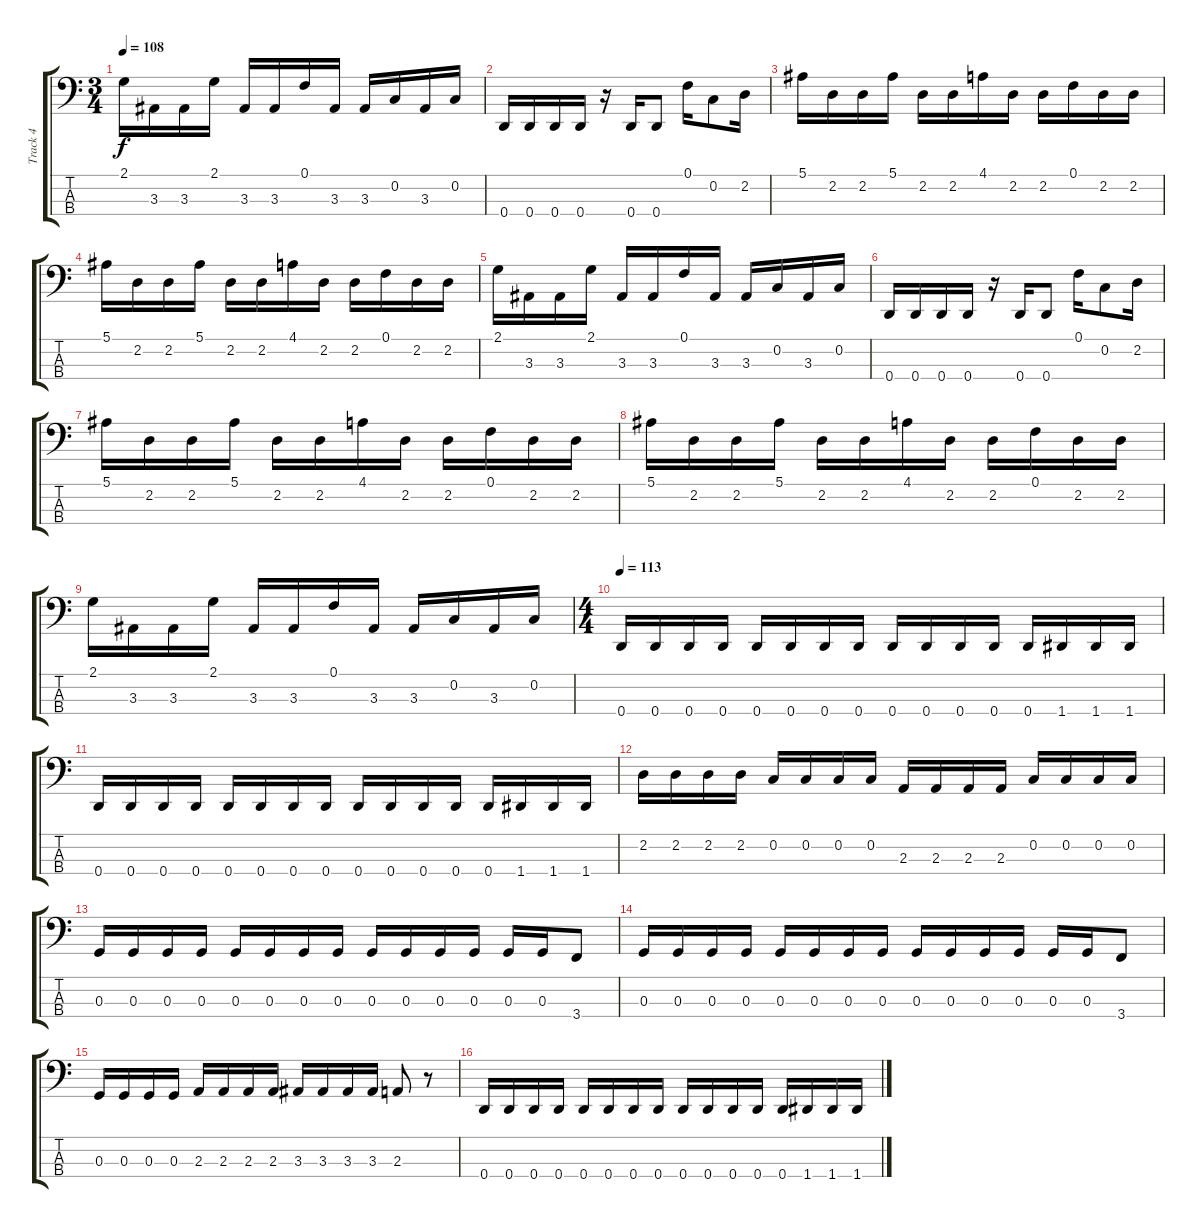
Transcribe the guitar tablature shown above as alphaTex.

\track ("Track 4" "Track 4") {instrument electricbassfinger}
\staff {score tabs}
\tuning (F2 C2 G1 D1) {hide}
\ts (3 4)
\tempo 108
\clef f4
\ks c
2.1.16{dy f} 3.3.16 3.3.16 2.1.16 3.3.16 3.3.16 0.1.16 3.3.16 3.3.16 0.2.16 3.3.16 0.2.16 |
0.4.16 0.4.16 0.4.16 0.4.16 r.16 0.4.16 0.4.8 0.1.16 0.2.8 2.2.16 |
5.1.16 2.2.16 2.2.16 5.1.16 2.2.16 2.2.16 4.1.16 2.2.16 2.2.16 0.1.16 2.2.16 2.2.16 |
5.1.16 2.2.16 2.2.16 5.1.16 2.2.16 2.2.16 4.1.16 2.2.16 2.2.16 0.1.16 2.2.16 2.2.16 |
2.1.16 3.3.16 3.3.16 2.1.16 3.3.16 3.3.16 0.1.16 3.3.16 3.3.16 0.2.16 3.3.16 0.2.16 |
0.4.16 0.4.16 0.4.16 0.4.16 r.16 0.4.16 0.4.8 0.1.16 0.2.8 2.2.16 |
5.1.16 2.2.16 2.2.16 5.1.16 2.2.16 2.2.16 4.1.16 2.2.16 2.2.16 0.1.16 2.2.16 2.2.16 |
5.1.16 2.2.16 2.2.16 5.1.16 2.2.16 2.2.16 4.1.16 2.2.16 2.2.16 0.1.16 2.2.16 2.2.16 |
2.1.16 3.3.16 3.3.16 2.1.16 3.3.16 3.3.16 0.1.16 3.3.16 3.3.16 0.2.16 3.3.16 0.2.16 |
\ts (4 4)
\tempo 113
0.4.16 0.4.16 0.4.16 0.4.16 0.4.16 0.4.16 0.4.16 0.4.16 0.4.16 0.4.16 0.4.16 0.4.16 0.4.16 1.4.16 1.4.16 1.4.16 |
0.4.16 0.4.16 0.4.16 0.4.16 0.4.16 0.4.16 0.4.16 0.4.16 0.4.16 0.4.16 0.4.16 0.4.16 0.4.16 1.4.16 1.4.16 1.4.16 |
2.2.16 2.2.16 2.2.16 2.2.16 0.2.16 0.2.16 0.2.16 0.2.16 2.3.16 2.3.16 2.3.16 2.3.16 0.2.16 0.2.16 0.2.16 0.2.16 |
0.3.16 0.3.16 0.3.16 0.3.16 0.3.16 0.3.16 0.3.16 0.3.16 0.3.16 0.3.16 0.3.16 0.3.16 0.3.16 0.3.16 3.4.8 |
0.3.16 0.3.16 0.3.16 0.3.16 0.3.16 0.3.16 0.3.16 0.3.16 0.3.16 0.3.16 0.3.16 0.3.16 0.3.16 0.3.16 3.4.8 |
0.3.16 0.3.16 0.3.16 0.3.16 2.3.16 2.3.16 2.3.16 2.3.16 3.3.16 3.3.16 3.3.16 3.3.16 2.3.8 r.8 |
0.4.16 0.4.16 0.4.16 0.4.16 0.4.16 0.4.16 0.4.16 0.4.16 0.4.16 0.4.16 0.4.16 0.4.16 0.4.16 1.4.16 1.4.16 1.4.16
